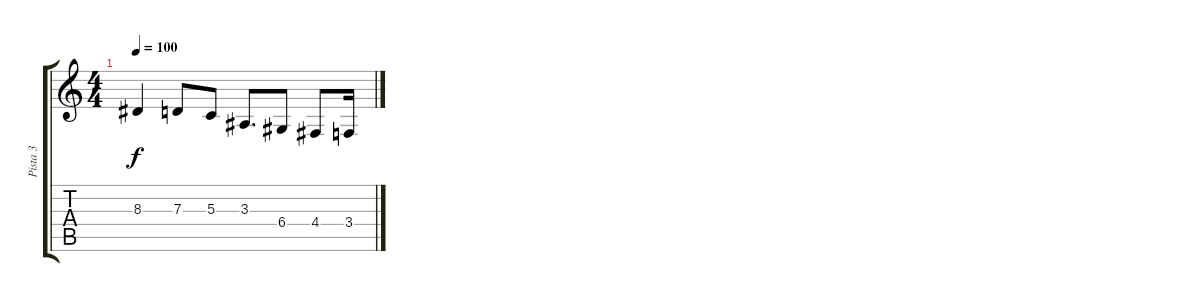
\track ("Pista 3" "Pista 3") {instrument flute}
\staff {score tabs}
\tuning (E4 B3 G3 D3 A2 E2) {hide}
\ts (4 4)
\tempo 100
\clef g2
\ks c
8.3.4{dy f} 7.3.8 5.3.8 3.3.8{d} 6.4.8 4.4.8 3.4.16
